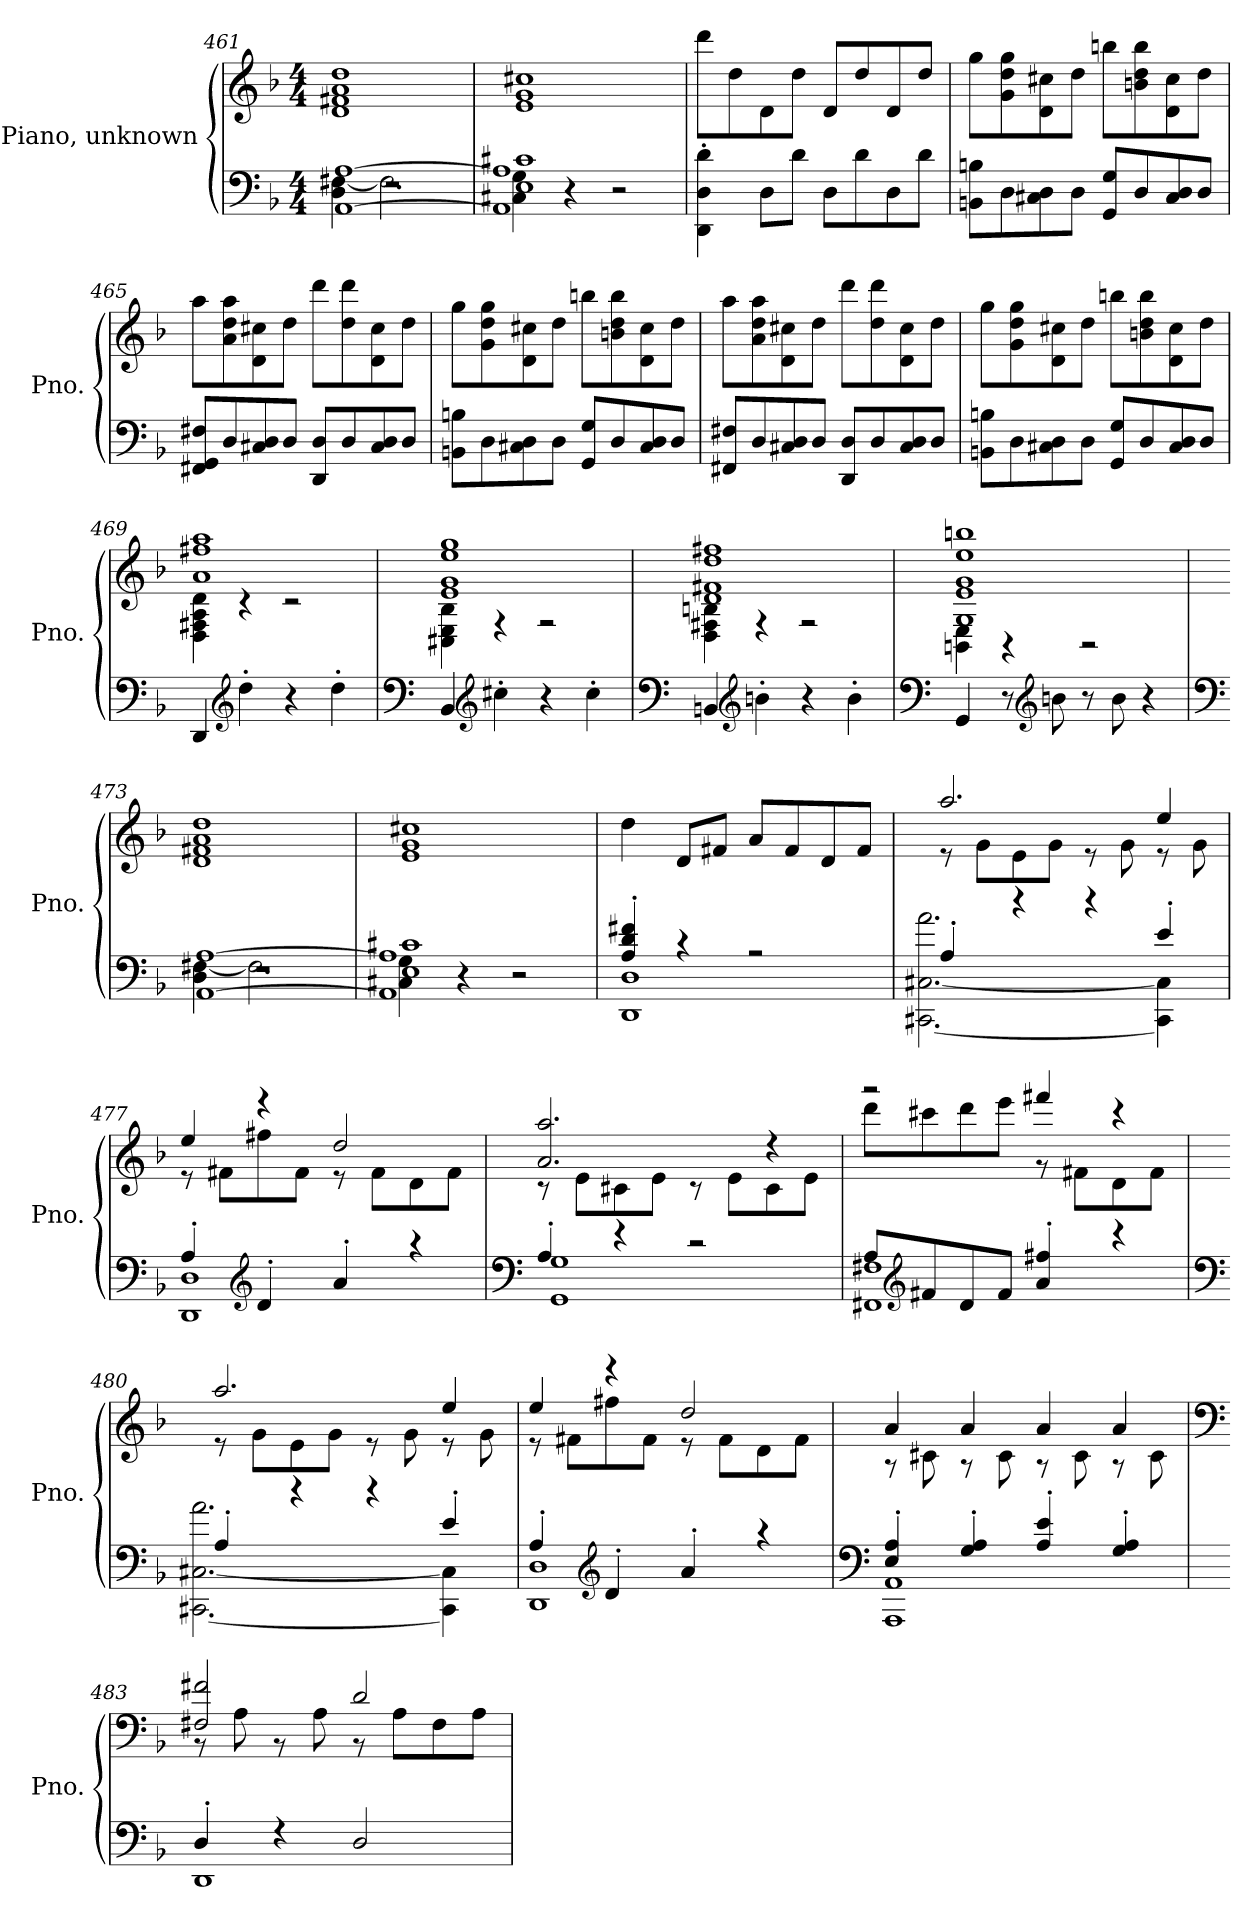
**kern	**kern
*part1	*part1
*staff2	*staff1
*I"Piano, unknown	*
*I'Pno.	*
*clefF4	*clefG2
*k[b-]	*k[b-]
*M4/4	*M4/4
=461	=461
*^	*
*	*^	*
1r	4D\ [4F#X\	[1AA [1A	1d 1f#X 1a 1dd
.	2.F#\]	.	.
=462	=462	=462	=462
1E 1c#X	4C#X\ 4G\	1AA] 1A]	1e 1g 1cc#X
.	4r	.	.
.	2r	.	.
*v	*v	*v	*
=463	=463
4DD\' 4D\' 4d\'	8ddd\L
.	8dd\
8D\L	8d\
8d\J	8dd\J
8D\L	8d/L
8d\	8dd/
8D\	8d/
8d\J	8dd/J
=464	=464
8BBn\ 8Bn\L	8gg\L
8D\	8g\ 8dd\ 8gg\
8C#X\ 8D\	8d\ 8cc#X\
8D\J	8dd\J
8GG/ 8G/L	8bbn\L
8D/	8bn\ 8dd\ 8bb\
8C#/ 8D/	8d\ 8cc#\
8D/J	8dd\J
!!LO:PB:g=z
=465	=465
8FF#X/ 8GG/ 8F#X/L	8aa\L
8D/	8a\ 8dd\ 8aa\
8C#X/ 8D/	8d\ 8cc#X\
8D/J	8dd\J
8DD/ 8D/L	8ddd\L
8D/	8dd\ 8ddd\
8C#/ 8D/	8d\ 8cc#\
8D/J	8dd\J
=466	=466
8BBn\ 8Bn\L	8gg\L
8D\	8g\ 8dd\ 8gg\
8C#X\ 8D\	8d\ 8cc#X\
8D\J	8dd\J
8GG/ 8G/L	8bbn\L
8D/	8bn\ 8dd\ 8bb\
8C#/ 8D/	8d\ 8cc#\
8D/J	8dd\J
=467	=467
8FF#X/ 8F#X/L	8aa\L
8D/	8a\ 8dd\ 8aa\
8C#X/ 8D/	8d\ 8cc#X\
8D/J	8dd\J
8DD/ 8D/L	8ddd\L
8D/	8dd\ 8ddd\
8C#/ 8D/	8d\ 8cc#\
8D/J	8dd\J
!!LO:LB:g=z
=468	=468
8BBn\ 8Bn\L	8gg\L
8D\	8g\ 8dd\ 8gg\
8C#X\ 8D\	8d\ 8cc#X\
8D\J	8dd\J
8GG/ 8G/L	8bbn\L
8D/	8bn\ 8dd\ 8bb\
8C#/ 8D/	8d\ 8cc#\
8D/J	8dd\J
=469	=469
*	*^
4DD/	1a 1ff#X 1aa	4D\ 4F#X\ 4A\ 4d\
*clefG2	*	*
4dd'\	.	4r
4r	.	2r
4dd'\	.	.
=470	=470	=470
*clefF4	*	*
4BB-/	1e 1g 1ee 1gg	4C#X\ 4E\ 4B-\
*clefG2	*	*
4cc#X'\	.	4r
4r	.	2r
4cc#'\	.	.
=471	=471	=471
*clefF4	*	*
4BBn/	1d 1f#X 1dd 1ff#X	4D\ 4F#X\ 4Bn\
*clefG2	*	*
4bn'\	.	4r
4r	.	2r
4b'\	.	.
!!LO:LB:g=z	!!
=472	=472	=472
*clefF4	*	*
4GG/	1G 1e 1g 1ee 1bbn	4BBn\ 4E\
8r	.	4r
*clefG2	*	*
8bn\	.	.
8r	.	2r
8b\	.	.
4r	.	.
*	*v	*v
=473	=473
*clefF4	*
*^	*
*	*^	*
1r	4D\ [4F#X\	[1AA [1A	1d 1f#X 1a 1dd
.	2.F#\]	.	.
=474	=474	=474	=474
1E 1c#X	4C#X\ 4G\	1AA] 1A]	1e 1g 1cc#X
.	4r	.	.
.	2r	.	.
*	*v	*v	*
=475	=475	=475
4A/' 4d/' 4f#X/'	1DD 1D	4dd\
4r	.	8d/L
.	.	8f#X/J
2r	.	8a/L
.	.	8f#/
.	.	8d/
.	.	8f#/J
=476	=476	=476
*	*	*^
4A'/	[2.CC#X\ [2.C#X\ 2.a\	2.aa/	8r
.	.	.	8g\L
4r	.	.	8e\
.	.	.	8g\J
4r	.	.	8r
.	.	.	8g\
4e'/	4CC#\] 4C#\]	4ee/	8r
.	.	.	8g\
!!LO:LB:g=z	!!
=477	=477	=477	=477
4A'/	1DD 1D	4ee/	8r
.	.	.	8f#X\L
*clefG2	*	*	*
4d'/	.	4r	8ff#X\
.	.	.	8f#\J
4a'/	.	2dd/	8r
.	.	.	8f#\L
4r	.	.	8d\
.	.	.	8f#\J
=478	=478	=478	=478
*clefF4	*	*	*
4A'/	1GG 1G	2.a/ 2.aa/	8r
.	.	.	8e\L
4r	.	.	8c#X\
.	.	.	8e\J
2r	.	.	8r
.	.	.	8e\L
.	.	4r	8c#\
.	.	.	8e\J
=479	=479	=479	=479
8A/L	1FF#X 1F#X	2r	8ddd\L
*clefG2	*	*	*
8f#X/	.	.	8ccc#X\
8d/	.	.	8ddd\
8f#/J	.	.	8eee\J
4a/' 4ff#X/'	.	4fff#X/	8r
.	.	.	8f#X\L
4r	.	4r	8d\
.	.	.	8f#\J
!!LO:LB:g=z	!!
=480	=480	=480	=480
*clefF4	*	*	*
4A'/	[2.CC#X\ [2.C#X\ 2.a\	2.aa/	8r
.	.	.	8g\L
4r	.	.	8e\
.	.	.	8g\J
4r	.	.	8r
.	.	.	8g\
4e'/	4CC#\] 4C#\]	4ee/	8r
.	.	.	8g\
=481	=481	=481	=481
4A'/	1DD 1D	4ee/	8r
.	.	.	8f#X\L
*clefG2	*	*	*
4d'/	.	4r	8ff#X\
.	.	.	8f#\J
4a'/	.	2dd/	8r
.	.	.	8f#\L
4r	.	.	8d\
.	.	.	8f#\J
=482	=482	=482	=482
*clefF4	*	*	*
4E/' 4A/'	1AAA 1AA	4a/	8r
.	.	.	8c#X\
4G/' 4A/'	.	4a/	8r
.	.	.	8c#\
4A/' 4e/'	.	4a/	8r
.	.	.	8c#\
4G/' 4A/'	.	4a/	8r
.	.	.	8c#\
=483	=483	=483	=483
*	*	*clefF4	*
4D'/	1DD	2F#X/ 2f#X/	8r
.	.	.	8A\
4r	.	.	8r
.	.	.	8A\
2D/	.	2d/	8r
.	.	.	8A\L
.	.	.	8F#\
.	.	.	8A\J
*v	*v	*	*
*	*v	*v
=	=
*-	*-
